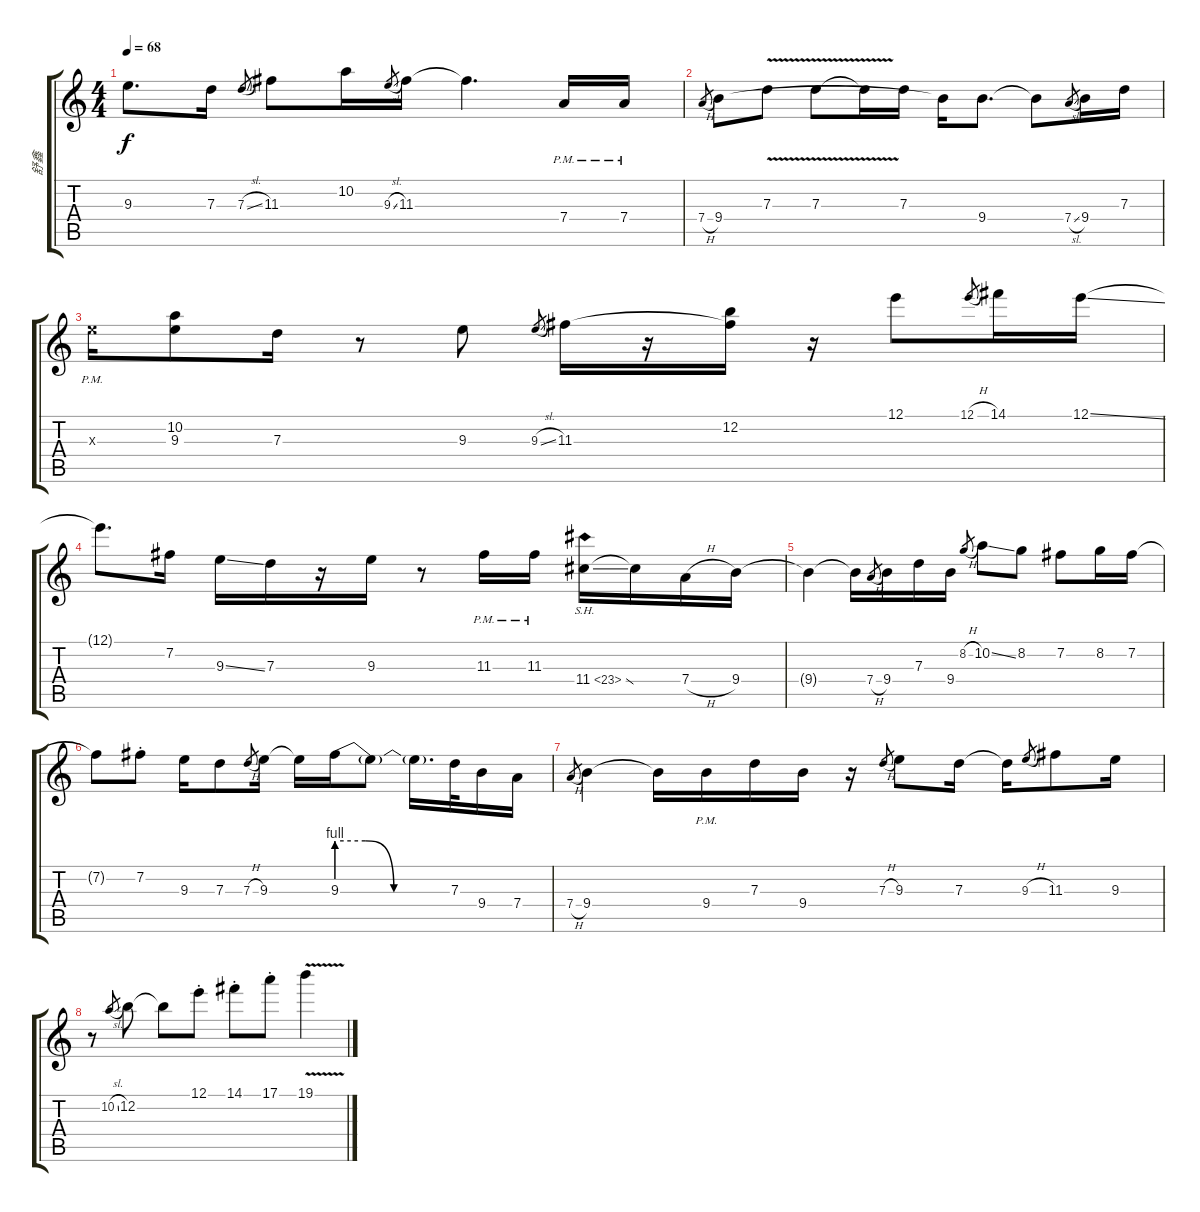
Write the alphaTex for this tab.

\track ("舒鑫" "舒鑫") {instrument overdrivenguitar}
\staff {score tabs}
\tuning (E4 B3 G3 D3 A2 E2) {hide}
\ts (4 4)
\tempo 68
\clef g2
\ks c
9.3.8{d dy f} 7.3.16 7.3{sl}.8{gr} 11.3.8 10.2.16 9.3{sl}.8{gr} 11.3.16 11.3{t}.4{d} 7.4{pm}.16 7.4{pm}.16 |
7.4{h}.8{gr} 9.4.8 7.3{v}.8 7.3{v}.8 7.3{t}.16 7.3.16 9.4{t}.16 9.4.8{d} 9.4{t}.8 7.4{sl}.8{gr} 9.4.16 7.3.16 |
9.3{pm x}.16 (10.2 9.3).8 7.3.16 r.8 9.3.8 9.3{sl}.8{gr} 11.3.16 r.16 (12.2 11.3{t}).16 r.16 12.1.8 12.1{h}.8{gr} 14.1.16 12.1{ss}.16 |
12.1{t}.8{d} 7.2.16 9.3{ss}.16 7.3.16 r.16 9.3.16 r.8 11.3{pm}.16 11.3{pm}.16 11.4{sh 12 ss}.16 11.4{t}.16 7.4{h}.16 9.4.16 |
9.4{t}.4 9.4{t}.16 7.4{h}.8{gr} 9.4.16 7.3.16 9.4.16 8.2{h}.8{gr} 10.2{ss}.8 8.2.8 7.2.8 8.2.16 7.2.16 |
7.2{t}.8 7.2{st}.8 9.3.16 7.3.8 7.3{h}.8{gr} 9.3.16 9.3{t}.16 9.3{be (custom 0 4 15 4 30 0 60 0)}.16 9.3{t}.8 9.3{t}.16{d} 7.3.32 9.4.16 7.4.16 |
7.4{h}.8{gr} 9.4.4 9.4{t}.16 9.4{pm}.16 7.3.16 9.4.16 r.16 7.3{h}.8{gr} 9.3.8 7.3.16 7.3{t}.16 9.3{h}.8{gr} 11.3.8 9.3.16 |
r.8 10.2{sl}.8{gr} 12.2.8 12.2{t}.8 12.1{st}.8 14.1{st}.8 17.1{st}.8 19.1{v}.4
